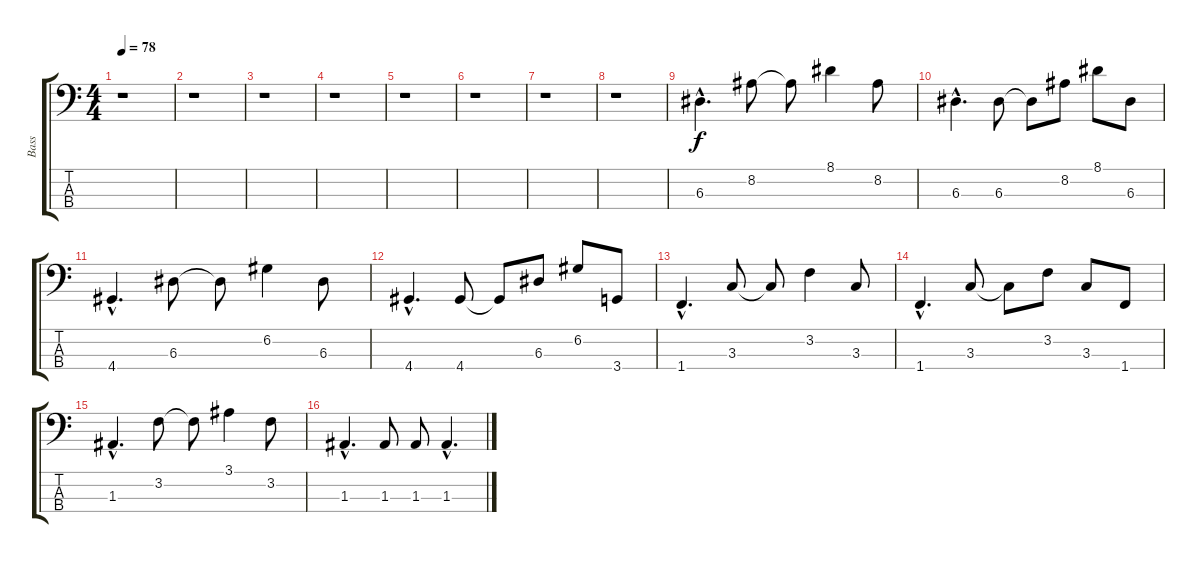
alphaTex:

\track ("Bass" "Bass") {instrument fretlessbass}
\staff {score tabs}
\tuning (G2 D2 A1 E1) {hide}
\ts (4 4)
\tempo 78
\clef f4
\ks c
r.1{dy mf} |
r.1 |
r.1 |
r.1 |
r.1 |
r.1 |
r.1 |
r.1 |
6.3{hac}.4{d dy f} 8.2.8 8.2{t}.8 8.1.4 8.2.8 |
6.3{hac}.4{d} 6.3.8 6.3{t}.8 8.2.8 8.1.8 6.3.8 |
4.4{hac}.4{d} 6.3.8 6.3{t}.8 6.2.4 6.3.8 |
4.4{hac}.4{d} 4.4.8 4.4{t}.8 6.3.8 6.2.8 3.4.8 |
1.4{hac}.4{d} 3.3.8 3.3{t}.8 3.2.4 3.3.8 |
1.4{hac}.4{d} 3.3.8 3.3{t}.8 3.2.8 3.3.8 1.4.8 |
1.3{hac}.4{d} 3.2.8 3.2{t}.8 3.1.4 3.2.8 |
1.3{hac}.4{d} 1.3.8 1.3.8 1.3{hac}.4{d}
